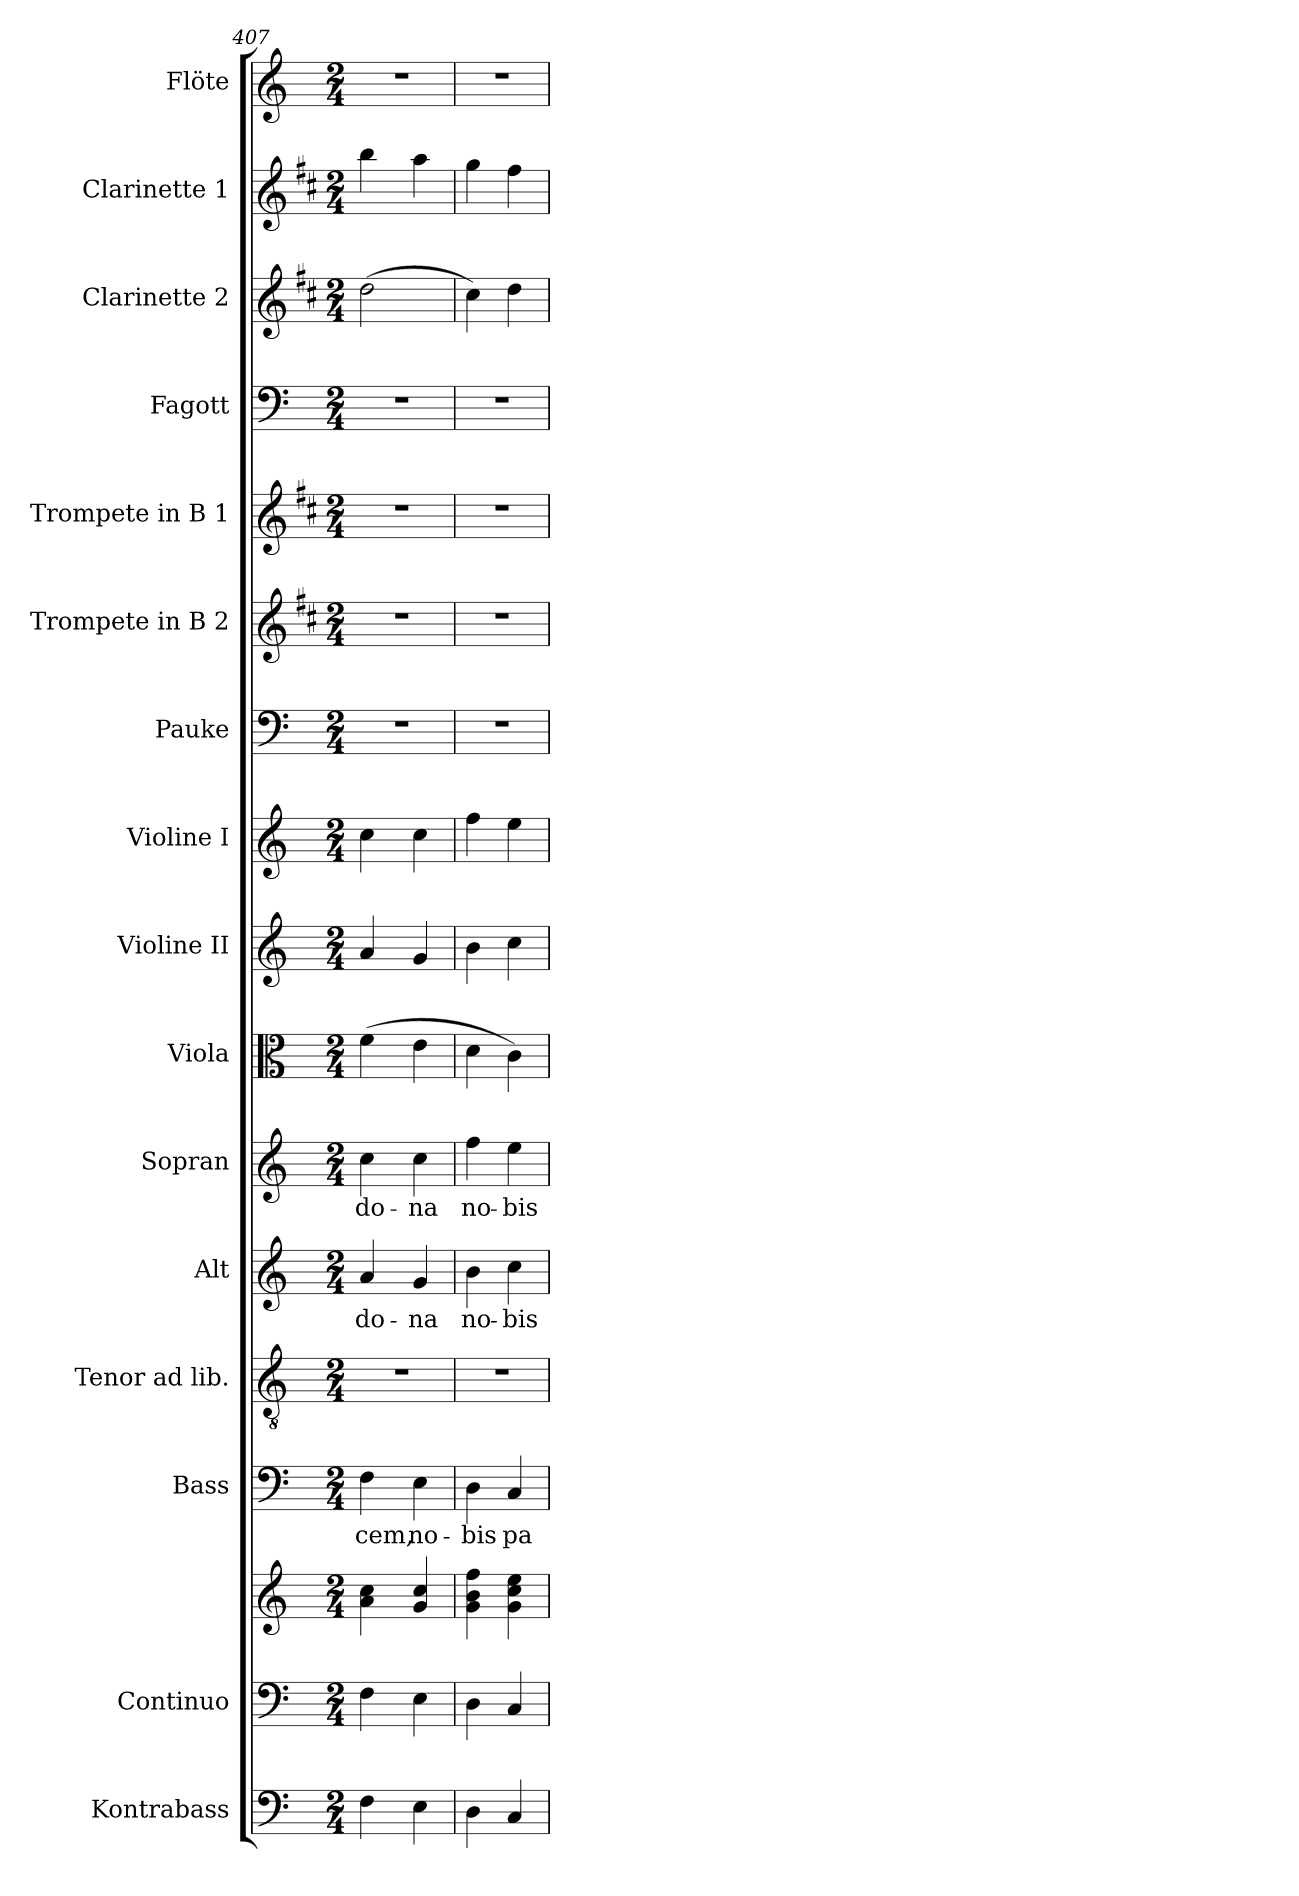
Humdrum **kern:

**kern	**kern	**kern	**kern	**text	**kern	**kern	**text	**kern	**text	**kern	**kern	**kern	**kern	**kern	**kern	**kern	**kern	**kern	**kern
*part16	*part15	*part15	*part14	*part14	*part13	*part12	*part12	*part11	*part11	*part10	*part9	*part8	*part7	*part6	*part5	*part4	*part3	*part2	*part1
*staff17	*staff16	*staff15	*staff14	*staff14	*staff13	*staff12	*staff12	*staff11	*staff11	*staff10	*staff9	*staff8	*staff7	*staff6	*staff5	*staff4	*staff3	*staff2	*staff1
*I"Kontrabass	*I"Continuo	*	*I"Bass	*	*I"Tenor ad lib.	*I"Alt	*	*I"Sopran	*	*I"Viola	*I"Violine II	*I"Violine I	*I"Pauke	*I"Trompete in B 2	*I"Trompete in B 1	*I"Fagott	*I"Clarinette 2	*I"Clarinette 1	*I"Flöte
*I'Kb.	*I'cont.	*	*I'B	*	*I'T	*I'A	*	*I'S	*	*I'Vla.	*I'Vl. II	*I'Vl. I	*I'Pk.	*	*	*I'Fg.	*I'Cl. 2	*I'Cl. 1	*I'Fl.
*clefF4	*clefF4	*clefG2	*clefF4	*	*clefGv2	*clefG2	*	*clefG2	*	*clefC3	*clefG2	*clefG2	*clefF4	*clefG2	*clefG2	*clefF4	*clefG2	*clefG2	*clefG2
*ITrd7c12	*	*	*	*	*	*	*	*	*	*	*	*	*	*ITrd1c2	*ITrd1c2	*	*ITrd1c2	*ITrd1c2	*
*k[]	*k[]	*k[]	*k[]	*	*k[]	*k[]	*	*k[]	*	*k[]	*k[]	*k[]	*k[]	*k[]	*k[]	*k[]	*k[]	*k[]	*k[]
*C:	*C:	*C:	*C:	*	*C:	*C:	*	*C:	*	*C:	*C:	*C:	*C:	*C:	*C:	*C:	*C:	*C:	*C:
*M2/4	*M2/4	*M2/4	*M2/4	*	*M2/4	*M2/4	*	*M2/4	*	*M2/4	*M2/4	*M2/4	*M2/4	*M2/4	*M2/4	*M2/4	*M2/4	*M2/4	*M2/4
=407	=407	=407	=407	=407	=407	=407	=407	=407	=407	=407	=407	=407	=407	=407	=407	=407	=407	=407	=407
!	!	!	!	!LO:LY:b	!	!	!LO:LY:b	!	!LO:LY:b	!	!	!	!	!	!	!	!	!	!
4FF\	4F\	4a\ 4cc\	4F\	-cem,	2r	4a/	do-	4cc\	do-	(>4f\	4a/	4cc\	2r	2r	2r	2r	(>2cc\	4aa\	2r
!	!	!	!	!LO:LY:b	!	!	!LO:LY:b	!	!LO:LY:b	!	!	!	!	!	!	!	!	!	!
4EE\	4E\	4g/ 4cc/	4E\	no-	.	4g/	-na	4cc\	-na	4e\	4g/	4cc\	.	.	.	.	.	4gg\	.
=408	=408	=408	=408	=408	=408	=408	=408	=408	=408	=408	=408	=408	=408	=408	=408	=408	=408	=408	=408
!	!	!	!	!LO:LY:b	!	!	!LO:LY:b	!	!LO:LY:b	!	!	!	!	!	!	!	!	!	!
4DD\	4D\	4g\ 4b\ 4ff\	4D\	-bis	2r	4b\	no-	4ff\	no-	4d\	4b\	4ff\	2r	2r	2r	2r	4b\)	4ff\	2r
!	!	!	!	!LO:LY:b	!	!	!LO:LY:b	!	!LO:LY:b	!	!	!	!	!	!	!	!	!	!
4CC/	4C/	4g\ 4cc\ 4ee\	4C/	pa-	.	4cc\	-bis	4ee\	-bis	4c\)	4cc\	4ee\	.	.	.	.	4cc\	4ee\	.
=	=	=	=	=	=	=	=	=	=	=	=	=	=	=	=	=	=	=	=
*-	*-	*-	*-	*-	*-	*-	*-	*-	*-	*-	*-	*-	*-	*-	*-	*-	*-	*-	*-
